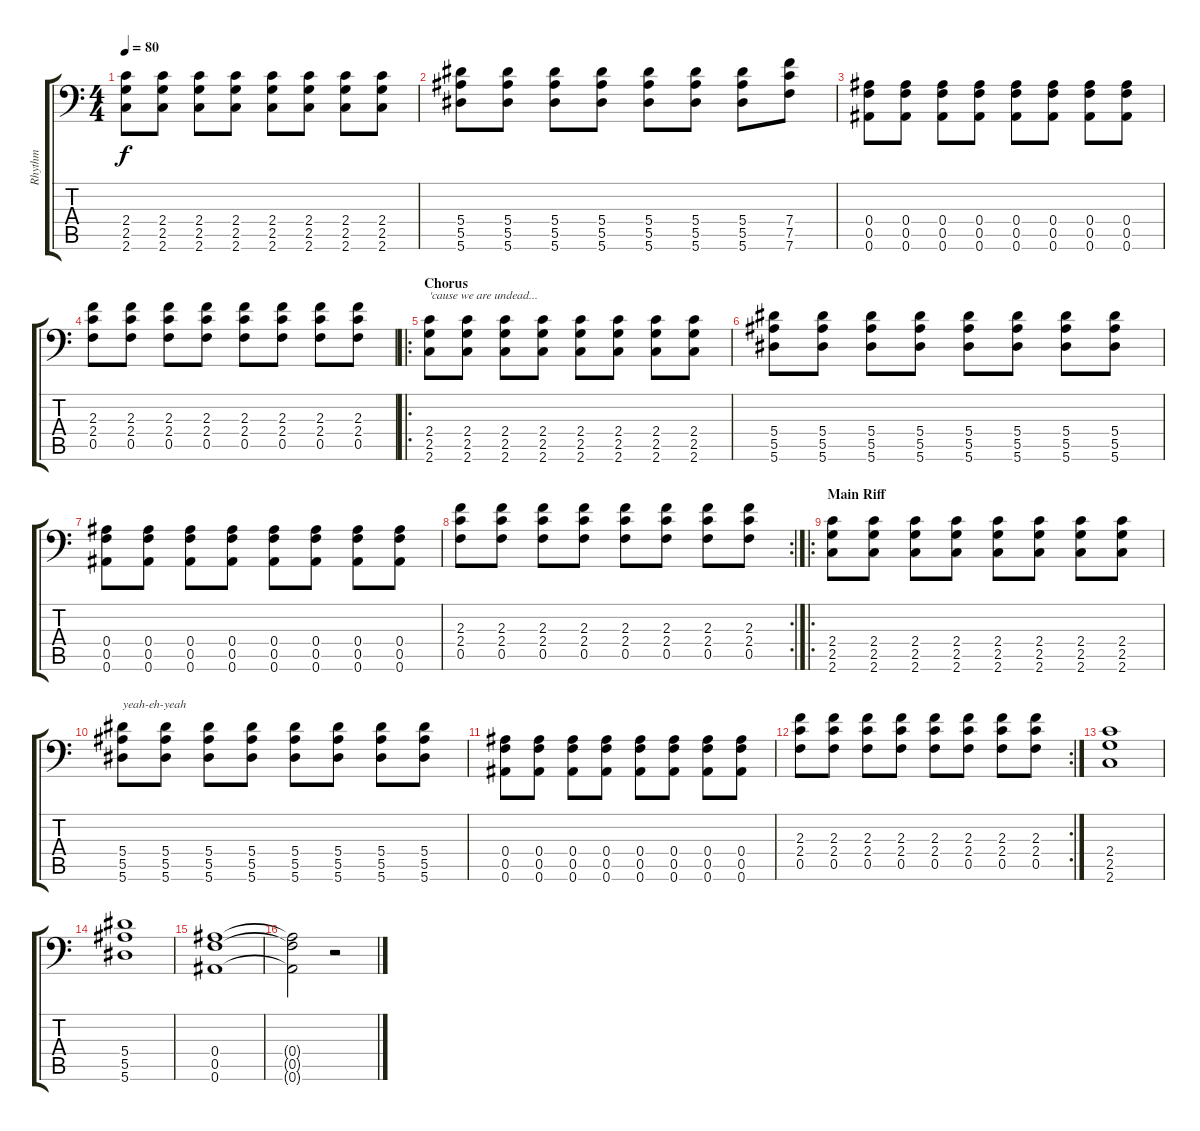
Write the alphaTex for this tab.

\track ("Rhythm" "Rhythm") {instrument distortionguitar}
\staff {score tabs}
\tuning (C4 G3 Eb3 Bb2 F2 Bb1) {hide}
\ts (4 4)
\tempo 80
\clef f4
\ks c
(2.4 2.5 2.6).8{dy f volume 13} (2.4 2.5 2.6).8 (2.4 2.5 2.6).8 (2.4 2.5 2.6).8 (2.4 2.5 2.6).8 (2.4 2.5 2.6).8 (2.4 2.5 2.6).8 (2.4 2.5 2.6).8 |
(5.4 5.5 5.6).8 (5.4 5.5 5.6).8 (5.4 5.5 5.6).8 (5.4 5.5 5.6).8 (5.4 5.5 5.6).8 (5.4 5.5 5.6).8 (5.4 5.5 5.6).8 (7.4 7.5 7.6).8 |
(0.4 0.5 0.6).8 (0.4 0.5 0.6).8 (0.4 0.5 0.6).8 (0.4 0.5 0.6).8 (0.4 0.5 0.6).8 (0.4 0.5 0.6).8 (0.4 0.5 0.6).8 (0.4 0.5 0.6).8 |
(2.3 2.4 0.5).8 (2.3 2.4 0.5).8 (2.3 2.4 0.5).8 (2.3 2.4 0.5).8 (2.3 2.4 0.5).8 (2.3 2.4 0.5).8 (2.3 2.4 0.5).8 (2.3 2.4 0.5).8 |
\ro
\section ("" "Chorus")
(2.4 2.5 2.6).8{txt "'cause we are undead..."} (2.4 2.5 2.6).8 (2.4 2.5 2.6).8 (2.4 2.5 2.6).8 (2.4 2.5 2.6).8 (2.4 2.5 2.6).8 (2.4 2.5 2.6).8 (2.4 2.5 2.6).8 |
(5.4 5.5 5.6).8 (5.4 5.5 5.6).8 (5.4 5.5 5.6).8 (5.4 5.5 5.6).8 (5.4 5.5 5.6).8 (5.4 5.5 5.6).8 (5.4 5.5 5.6).8 (5.4 5.5 5.6).8 |
(0.4 0.5 0.6).8 (0.4 0.5 0.6).8 (0.4 0.5 0.6).8 (0.4 0.5 0.6).8 (0.4 0.5 0.6).8 (0.4 0.5 0.6).8 (0.4 0.5 0.6).8 (0.4 0.5 0.6).8 |
\rc 2
(2.3 2.4 0.5).8 (2.3 2.4 0.5).8 (2.3 2.4 0.5).8 (2.3 2.4 0.5).8 (2.3 2.4 0.5).8 (2.3 2.4 0.5).8 (2.3 2.4 0.5).8 (2.3 2.4 0.5).8 |
\ro
\section ("" "Main Riff")
(2.4 2.5 2.6).8 (2.4 2.5 2.6).8 (2.4 2.5 2.6).8 (2.4 2.5 2.6).8 (2.4 2.5 2.6).8 (2.4 2.5 2.6).8 (2.4 2.5 2.6).8 (2.4 2.5 2.6).8 |
(5.4 5.5 5.6).8{txt "yeah-eh-yeah"} (5.4 5.5 5.6).8 (5.4 5.5 5.6).8 (5.4 5.5 5.6).8 (5.4 5.5 5.6).8 (5.4 5.5 5.6).8 (5.4 5.5 5.6).8 (5.4 5.5 5.6).8 |
(0.4 0.5 0.6).8 (0.4 0.5 0.6).8 (0.4 0.5 0.6).8 (0.4 0.5 0.6).8 (0.4 0.5 0.6).8 (0.4 0.5 0.6).8 (0.4 0.5 0.6).8 (0.4 0.5 0.6).8 |
\rc 2
(2.3 2.4 0.5).8 (2.3 2.4 0.5).8 (2.3 2.4 0.5).8 (2.3 2.4 0.5).8 (2.3 2.4 0.5).8 (2.3 2.4 0.5).8 (2.3 2.4 0.5).8 (2.3 2.4 0.5).8 |
(2.4 2.5 2.6).1{volume 10} |
(5.4 5.5 5.6).1{volume 8} |
(0.4 0.5 0.6).1{volume 6} |
(0.4{t} 0.5{t} 0.6{t}).2{volume 6} r.2
